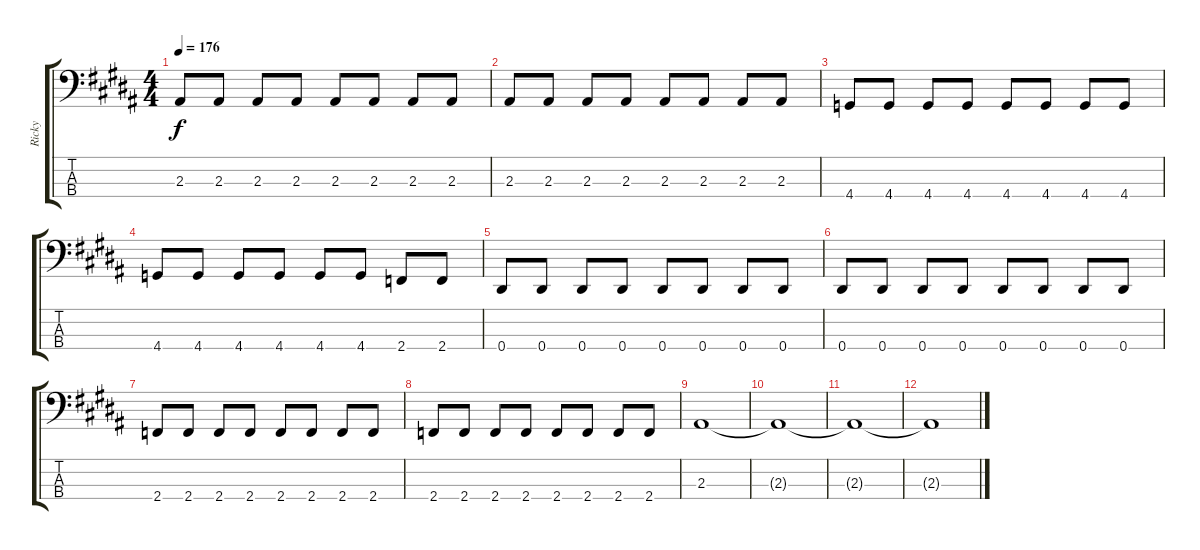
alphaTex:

\track ("Ricky" "Ricky") {instrument electricbasspick}
\staff {score tabs}
\tuning (Gb2 Db2 Ab1 Eb1) {hide}
\ts (4 4)
\tempo 176
\clef f4
\ks b
2.3.8{dy f} 2.3.8 2.3.8 2.3.8 2.3.8 2.3.8 2.3.8 2.3.8 |
2.3.8 2.3.8 2.3.8 2.3.8 2.3.8 2.3.8 2.3.8 2.3.8 |
4.4.8 4.4.8 4.4.8 4.4.8 4.4.8 4.4.8 4.4.8 4.4.8 |
4.4.8 4.4.8 4.4.8 4.4.8 4.4.8 4.4.8 2.4.8 2.4.8 |
0.4.8 0.4.8 0.4.8 0.4.8 0.4.8 0.4.8 0.4.8 0.4.8 |
0.4.8 0.4.8 0.4.8 0.4.8 0.4.8 0.4.8 0.4.8 0.4.8 |
2.4.8 2.4.8 2.4.8 2.4.8 2.4.8 2.4.8 2.4.8 2.4.8 |
2.4.8 2.4.8 2.4.8 2.4.8 2.4.8 2.4.8 2.4.8 2.4.8 |
2.3.1{volume 0} |
2.3{t}.1 |
2.3{t}.1 |
2.3{t}.1
